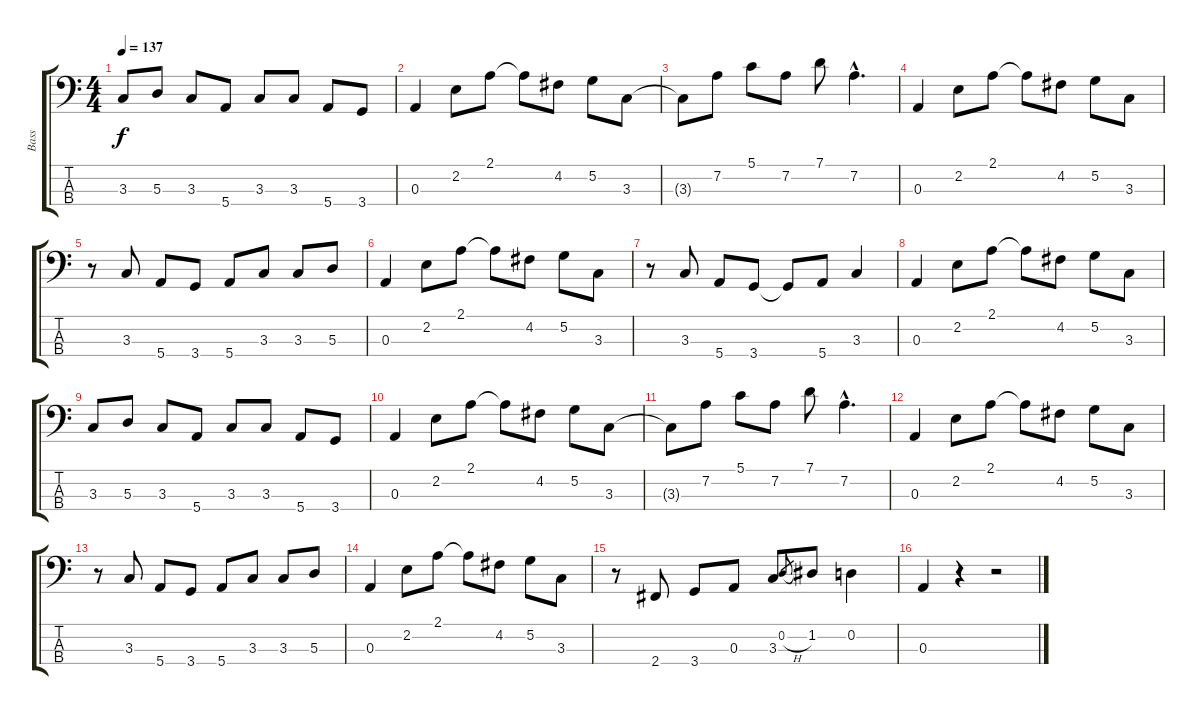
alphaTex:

\track ("Bass" "Bass") {instrument electricbassfinger}
\staff {score tabs}
\tuning (G2 D2 A1 E1) {hide}
\ts (4 4)
\tempo 137
\clef f4
\ks c
3.3.8{dy f} 5.3.8 3.3.8 5.4.8 3.3.8 3.3.8 5.4.8 3.4.8 |
0.3.4 2.2.8 2.1.8 2.1{t}.8 4.2.8 5.2.8 3.3.8 |
3.3{t}.8 7.2.8 5.1.8 7.2.8 7.1.8 7.2{hac}.4{d} |
0.3.4 2.2.8 2.1.8 2.1{t}.8 4.2.8 5.2.8 3.3.8 |
r.8 3.3.8 5.4.8 3.4.8 5.4.8 3.3.8 3.3.8 5.3.8 |
0.3.4 2.2.8 2.1.8 2.1{t}.8 4.2.8 5.2.8 3.3.8 |
r.8 3.3.8 5.4.8 3.4.8 3.4{t}.8 5.4.8 3.3.4 |
0.3.4 2.2.8 2.1.8 2.1{t}.8 4.2.8 5.2.8 3.3.8 |
3.3.8 5.3.8 3.3.8 5.4.8 3.3.8 3.3.8 5.4.8 3.4.8 |
0.3.4 2.2.8 2.1.8 2.1{t}.8 4.2.8 5.2.8 3.3.8 |
3.3{t}.8 7.2.8 5.1.8 7.2.8 7.1.8 7.2{hac}.4{d} |
0.3.4 2.2.8 2.1.8 2.1{t}.8 4.2.8 5.2.8 3.3.8 |
r.8 3.3.8 5.4.8 3.4.8 5.4.8 3.3.8 3.3.8 5.3.8 |
0.3.4 2.2.8 2.1.8 2.1{t}.8 4.2.8 5.2.8 3.3.8 |
r.8 2.4.8 3.4.8 0.3.8 3.3.8 0.2{h}.8{gr} 1.2.8 0.2.4 |
0.3.4 r.4 r.2
